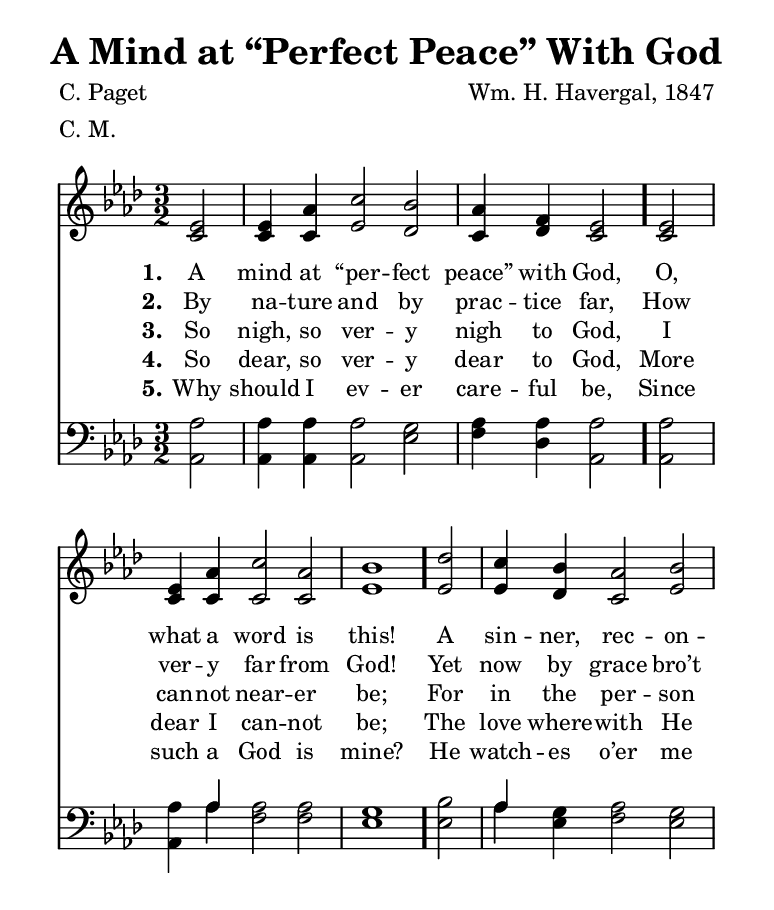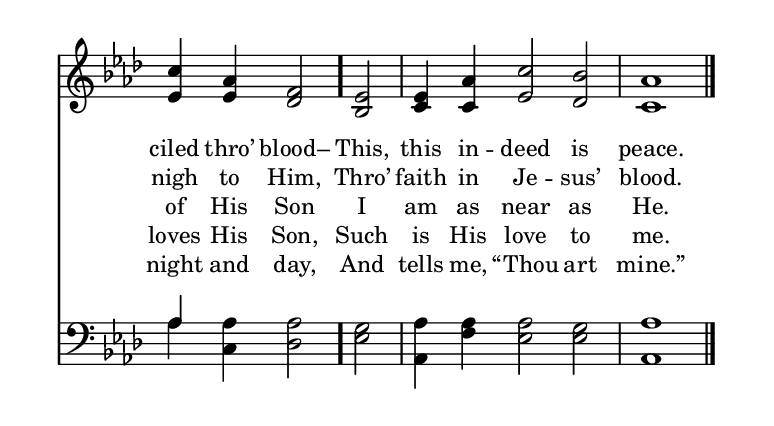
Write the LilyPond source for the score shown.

\include "common/global.ily"
\paper {
  \include "common/paper.ily"
  ragged-bottom = ##t
}

\header{
  hymnnumber = "252"
  title = "A Mind at “Perfect Peace” With God"
  tunename = "Evan"
  meter = "C. M."
  poet = "C. Paget"
  composer = "Wm. H. Havergal, 1847"
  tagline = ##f
}

global = {
  \include "common/overrides.ily"
  \override Staff.TimeSignature.style = #'numbered
  \time 3/2
  \override Score.MetronomeMark.transparent = ##t % hide all fermata changes too
  \tempo 4=100
  \key aes \major
  \partial 2
  \autoBeamOff
}

patternA = { c2 | c4 c c2 c | c4 c c2 }
patternB = { c2 | c4 c c2 c | c1 }

notesSoprano = {
\global
\relative c' {

  \changePitch \patternA { ees | ees aes c bes | aes f ees }
  \changePitch \patternB { ees | ees aes c aes | bes } \eogbreak
  \changePitch \patternA { des | c bes aes bes | c aes f }
  \changePitch \patternB { ees | ees aes c bes | aes } \eogbreak

  \bar "|."

}
}

notesAlto = {
\global
\relative e' {

  \changePitch \patternA { c | c c ees des | c des c }
  \changePitch \patternB { c | c c c c | ees }
  \changePitch \patternA { ees | ees des c ees | ees ees des }
  \changePitch \patternB { bes | c c ees des | c }

}
}

notesTenor = {
\global
\relative a {

  \changePitch \patternA { aes | aes aes aes g | aes aes aes }
  \changePitch \patternB { aes | aes aes aes aes | g }
  \changePitch \patternA { bes | aes g aes g | aes aes aes }
  \changePitch \patternB { g | aes aes aes g | aes }

}
}

notesBass = {
\global
\relative f, {

  \changePitch \patternA { aes | aes aes aes ees' | f des aes }
  \changePitch \patternB { aes | aes aes' f f | ees }
  \changePitch \patternA { ees | aes ees f ees | aes c, des }
  \changePitch \patternB { ees | aes, f' ees ees | aes, }

}
}

wordsA = \lyricmode {
\set stanza = "1."

A mind at “per -- fect peace” with God, \bar "."
O, what a word is this! \bar "."
A sin -- ner, rec -- on -- ciled thro’ blood– \bar "."
This, this in -- deed is peace. \bar "."

}

wordsB = \lyricmode {
\set stanza = "2."

By na -- ture and by prac -- tice far,
How ver -- y far from God!
Yet now by grace bro’t nigh to Him,
Thro’ faith in Je -- sus’ blood.

}

wordsC = \lyricmode {
\set stanza = "3."

So nigh, so ver -- y nigh to God,
I can -- not near -- er be;
For in the per -- son of His Son
I am as near as He.

}

wordsD = \lyricmode {
\set stanza = "4."

So dear, so ver -- y dear to God,
More dear I can -- not be;
The love where -- with He loves His Son,
Such is His love to me.

}

wordsE = \lyricmode {
\set stanza = "5."

Why should I ev -- er care -- ful be,
Since such a God is mine?
He watch -- es o’er me night and day,
And tells me, “Thou art mine.”

}

\score {
  \context ChoirStaff <<
    \context Staff = upper <<
      \set Staff.autoBeaming = ##f
      \set ChoirStaff.systemStartDelimiter = #'SystemStartBar
      \set ChoirStaff.printPartCombineTexts = ##f
      \partcombine #'(2 . 9) \notesSoprano \notesAlto
      \context NullVoice = sopranos { \voiceOne << \notesSoprano >> }
      \context NullVoice = altos { \voiceTwo << \notesAlto >> }
      \context Lyrics = one   \lyricsto sopranos \wordsA
      \context Lyrics = two   \lyricsto sopranos \wordsB
      \context Lyrics = three \lyricsto sopranos \wordsC
      \context Lyrics = four  \lyricsto sopranos \wordsD
      \context Lyrics = five  \lyricsto sopranos \wordsE
    >>
    \context Staff = men <<
      \set Staff.autoBeaming = ##f
      \clef bass
      \set ChoirStaff.printPartCombineTexts = ##f
      \partcombine #'(2 . 9) \notesTenor \notesBass
      \context NullVoice = tenors { \voiceOne << \notesTenor >> }
      \context NullVoice = basses { \voiceTwo << \notesBass >> }
    >>
  >>
  \layout {
    \include "common/layout.ily"
  }
  \midi{
    \include "common/midi.ily"
  }
}

\version "2.19.49"  % necessary for upgrading to future LilyPond versions.

% vi:set et ts=2 sw=2 ai nocindent syntax=lilypond:
